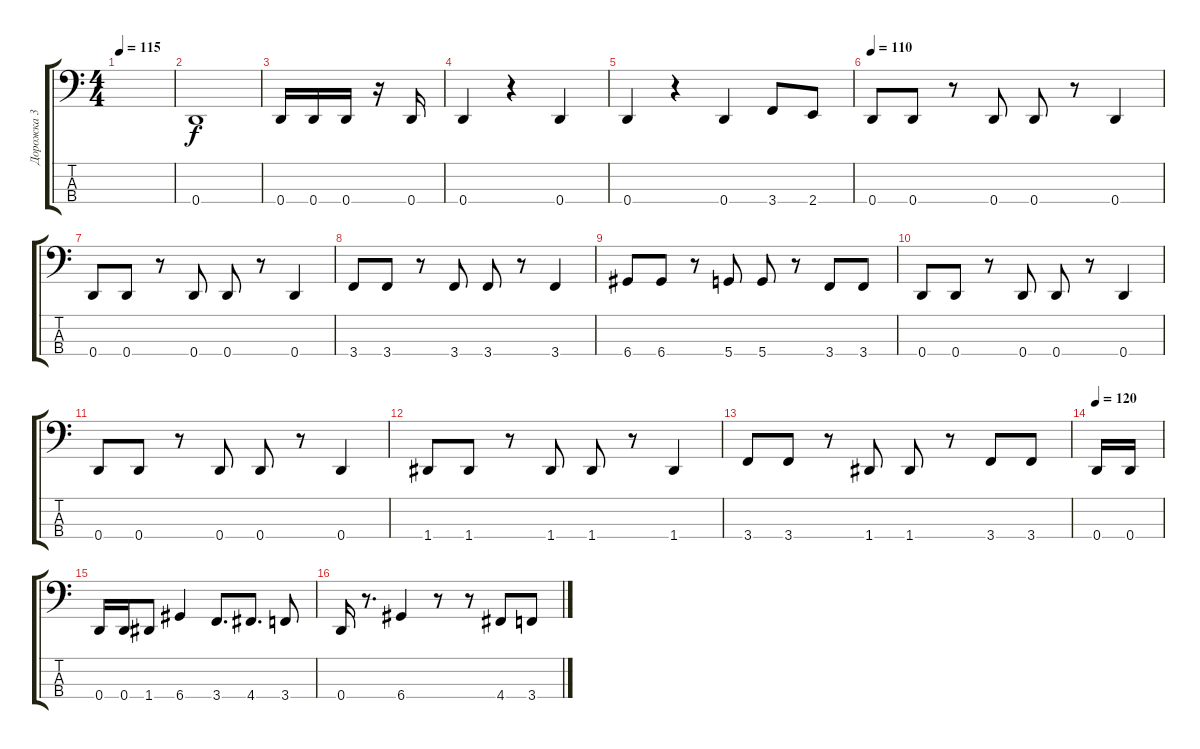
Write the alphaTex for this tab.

\track ("Дорожка 3" "Дорожка 3") {instrument slapbass1}
\staff {score tabs}
\tuning (G3 D3 A2 D1) {hide}
\ts (4 4)
\tempo 115
\clef f4
\ks c
|
0.4.1 |
0.4.16 0.4.16 0.4.16 r.16 0.4.16 |
0.4.4 r.4 0.4.4 |
0.4.4 r.4 0.4.4 3.4.8 2.4.8 |
\tempo 110
0.4.8 0.4.8 r.8 0.4.8 0.4.8 r.8 0.4.4 |
0.4.8 0.4.8 r.8 0.4.8 0.4.8 r.8 0.4.4 |
3.4.8 3.4.8 r.8 3.4.8 3.4.8 r.8 3.4.4 |
6.4.8 6.4.8 r.8 5.4.8 5.4.8 r.8 3.4.8 3.4.8 |
0.4.8 0.4.8 r.8 0.4.8 0.4.8 r.8 0.4.4 |
0.4.8 0.4.8 r.8 0.4.8 0.4.8 r.8 0.4.4 |
1.4.8 1.4.8 r.8 1.4.8 1.4.8 r.8 1.4.4 |
3.4.8 3.4.8 r.8 1.4.8 1.4.8 r.8 3.4.8 3.4.8 |
\tempo 120
0.4.16 0.4.16 |
0.4.16 0.4.16 1.4.8 6.4.4 3.4.8{d} 4.4.8{d} 3.4.8 |
0.4.16 r.8{d} 6.4.4 r.8 r.8 4.4.8 3.4.8
